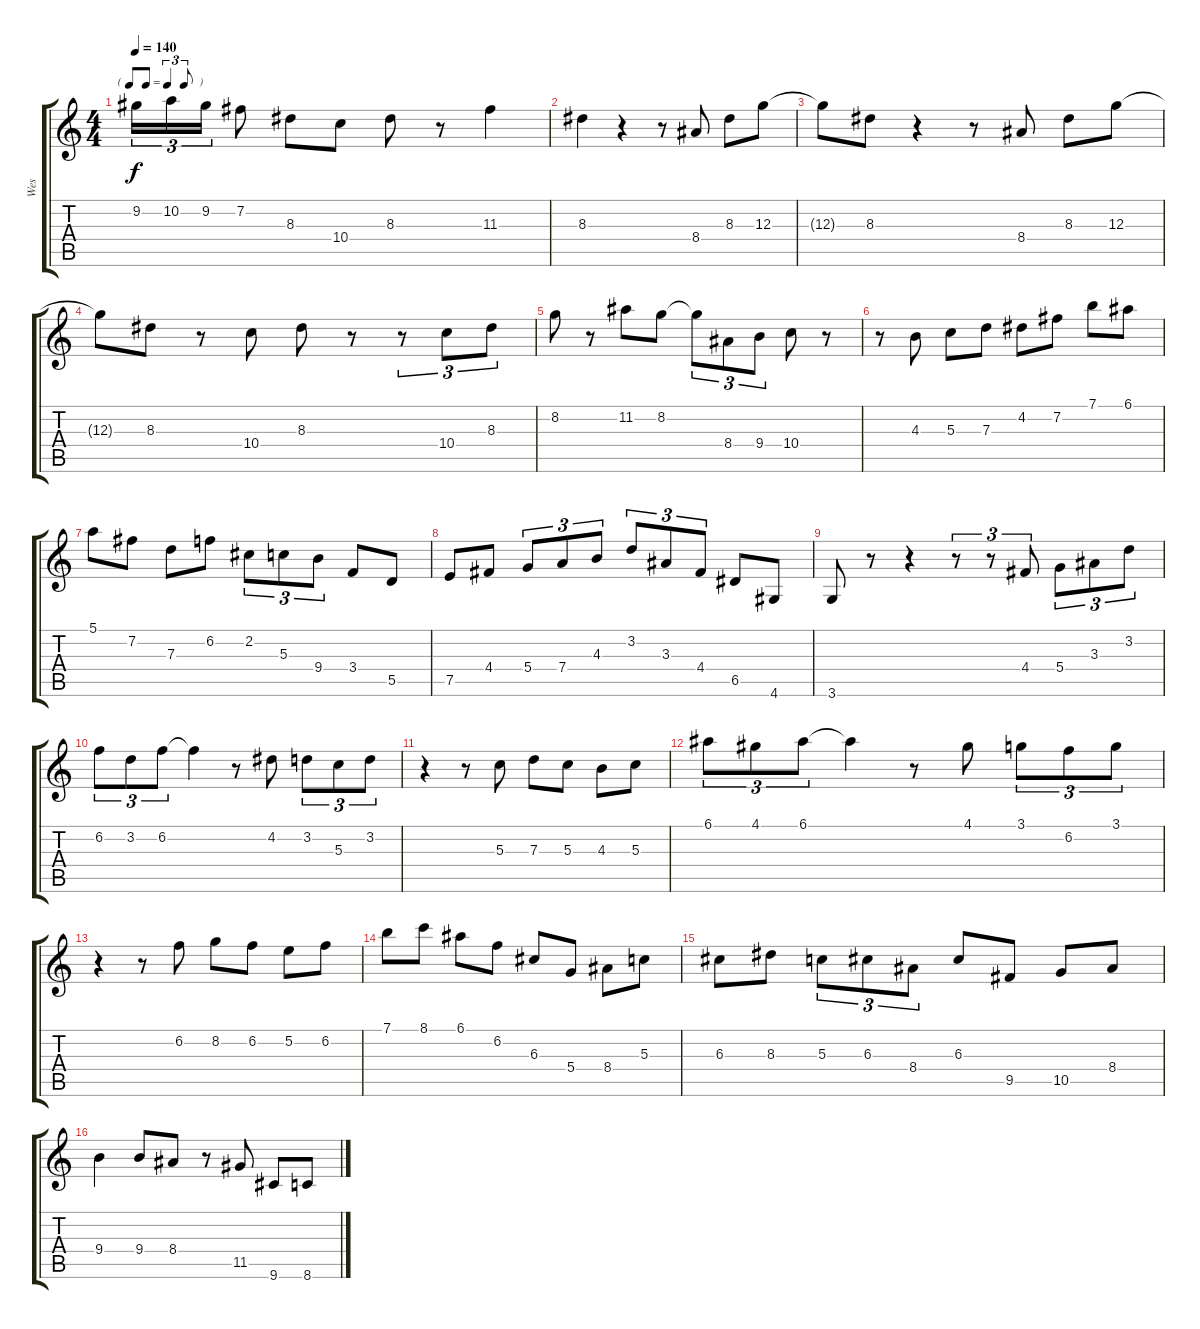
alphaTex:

\track ("Wes" "Wes") {instrument electricguitarjazz}
\staff {score tabs}
\tuning (E4 B3 G3 D3 A2 E2) {hide}
\ts (4 4)
\tf triplet8th
\tempo 140
\clef g2
\ks c
9.2.16{tu (3 2) dy f} 10.2.16{tu (3 2)} 9.2.16{tu (3 2)} 7.2.8 8.3.8 10.4.8 8.3.8 r.8 11.3.4 |
8.3.4 r.4 r.8 8.4.8 8.3.8 12.3.8 |
12.3{t}.8 8.3.8 r.4 r.8 8.4.8 8.3.8 12.3.8 |
12.3{t}.8 8.3.8 r.8 10.4.8 8.3.8 r.8 r.8{tu (3 2)} 10.4.8{tu (3 2)} 8.3.8{tu (3 2)} |
8.2.8 r.8 11.2.8 8.2.8 8.2{t}.8{tu (3 2)} 8.4.8{tu (3 2)} 9.4.8{tu (3 2)} 10.4.8 r.8 |
r.8 4.3.8 5.3.8 7.3.8 4.2.8 7.2.8 7.1.8 6.1.8 |
5.1.8 7.2.8 7.3.8 6.2.8 2.2.8{tu (3 2)} 5.3.8{tu (3 2)} 9.4.8{tu (3 2)} 3.4.8 5.5.8 |
7.5.8 4.4.8 5.4.8{tu (3 2)} 7.4.8{tu (3 2)} 4.3.8{tu (3 2)} 3.2.8{tu (3 2)} 3.3.8{tu (3 2)} 4.4.8{tu (3 2)} 6.5.8 4.6.8 |
3.6.8 r.8 r.4 r.8{tu (3 2)} r.8{tu (3 2)} 4.4.8{tu (3 2)} 5.4.8{tu (3 2)} 3.3.8{tu (3 2)} 3.2.8{tu (3 2)} |
6.2.8{tu (3 2)} 3.2.8{tu (3 2)} 6.2.8{tu (3 2)} 6.2{t}.4 r.8 4.2.8 3.2.8{tu (3 2)} 5.3.8{tu (3 2)} 3.2.8{tu (3 2)} |
r.4 r.8 5.3.8 7.3.8 5.3.8 4.3.8 5.3.8 |
6.1.8{tu (3 2)} 4.1.8{tu (3 2)} 6.1.8{tu (3 2)} 6.1{t}.4 r.8 4.1.8 3.1.8{tu (3 2)} 6.2.8{tu (3 2)} 3.1.8{tu (3 2)} |
r.4 r.8 6.2.8 8.2.8 6.2.8 5.2.8 6.2.8 |
7.1.8 8.1.8 6.1.8 6.2.8 6.3.8 5.4.8 8.4.8 5.3.8 |
6.3.8 8.3.8 5.3.8{tu (3 2)} 6.3.8{tu (3 2)} 8.4.8{tu (3 2)} 6.3.8 9.5.8 10.5.8 8.4.8 |
9.4.4 9.4.8 8.4.8 r.8 11.5.8 9.6.8 8.6.8
